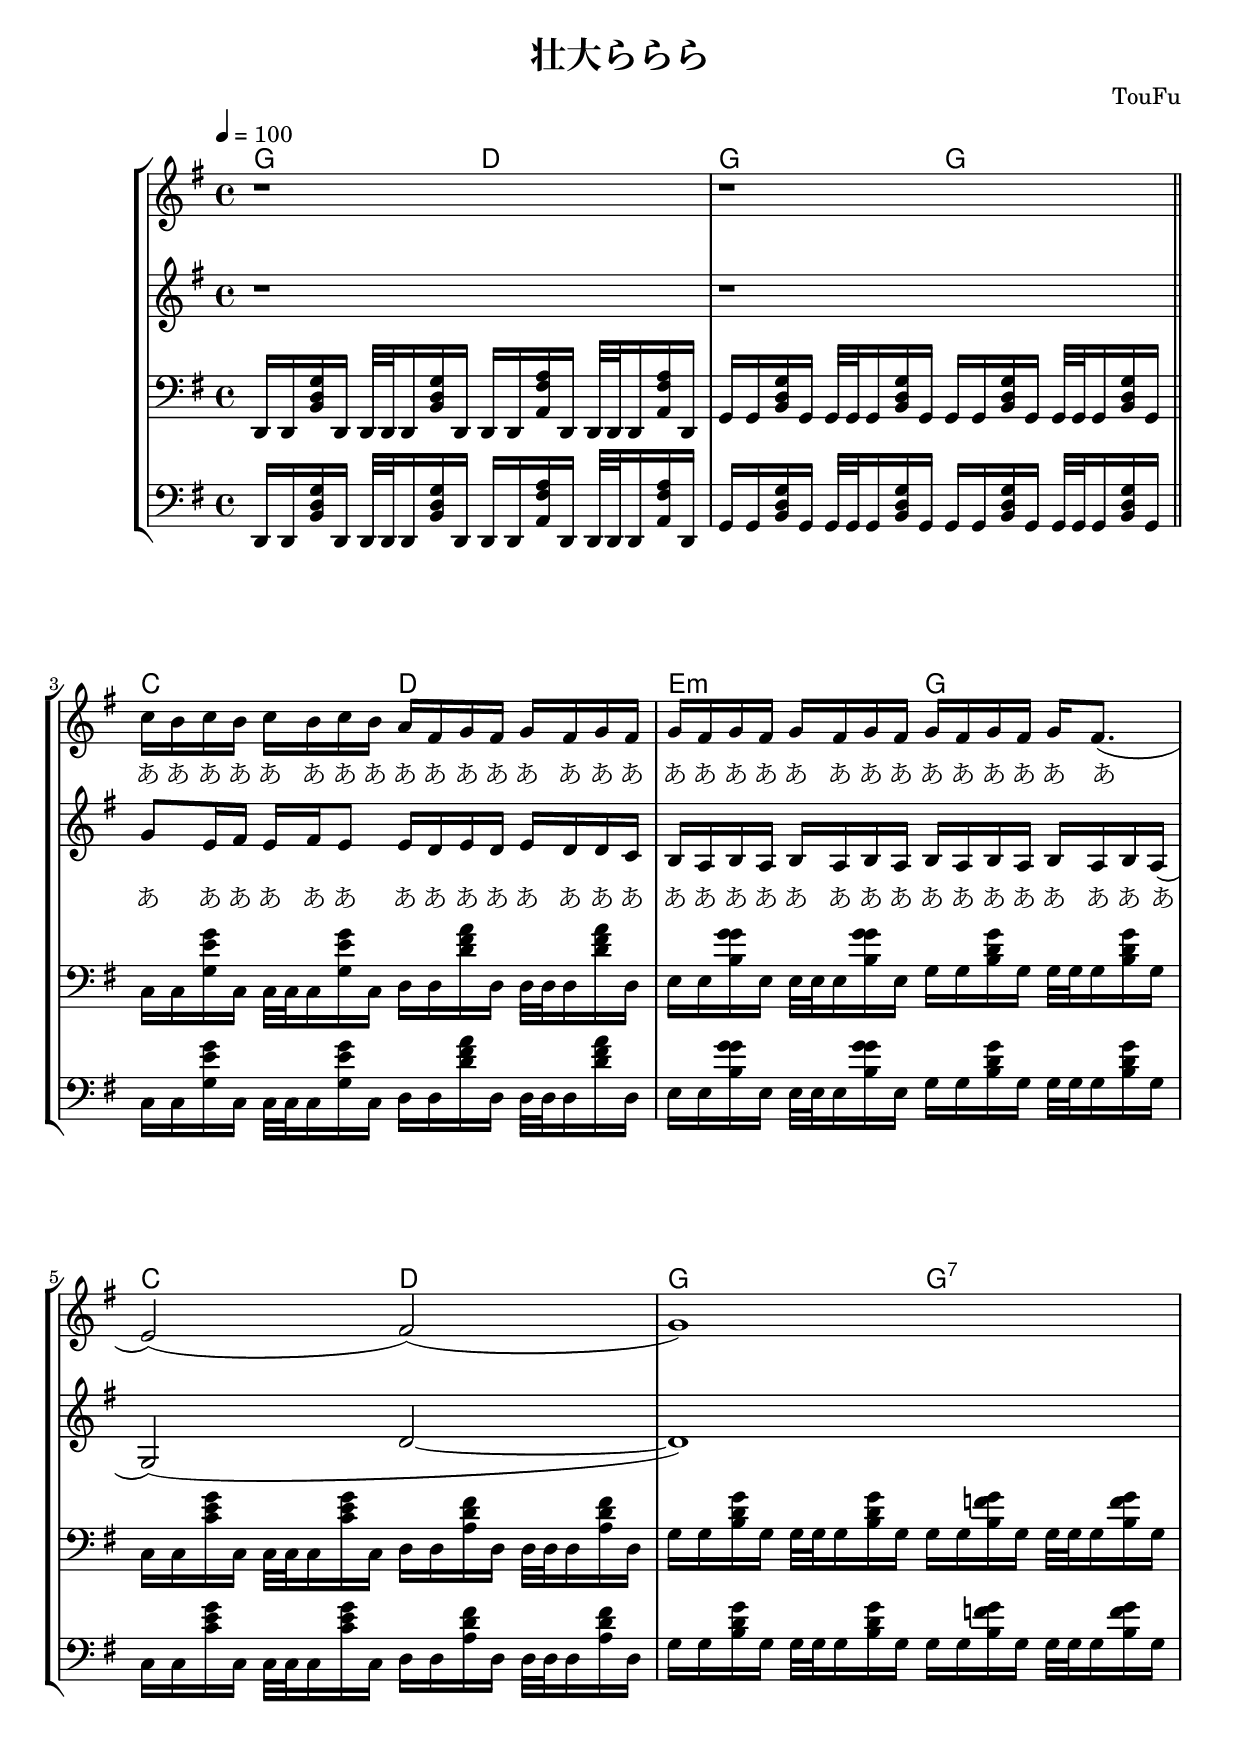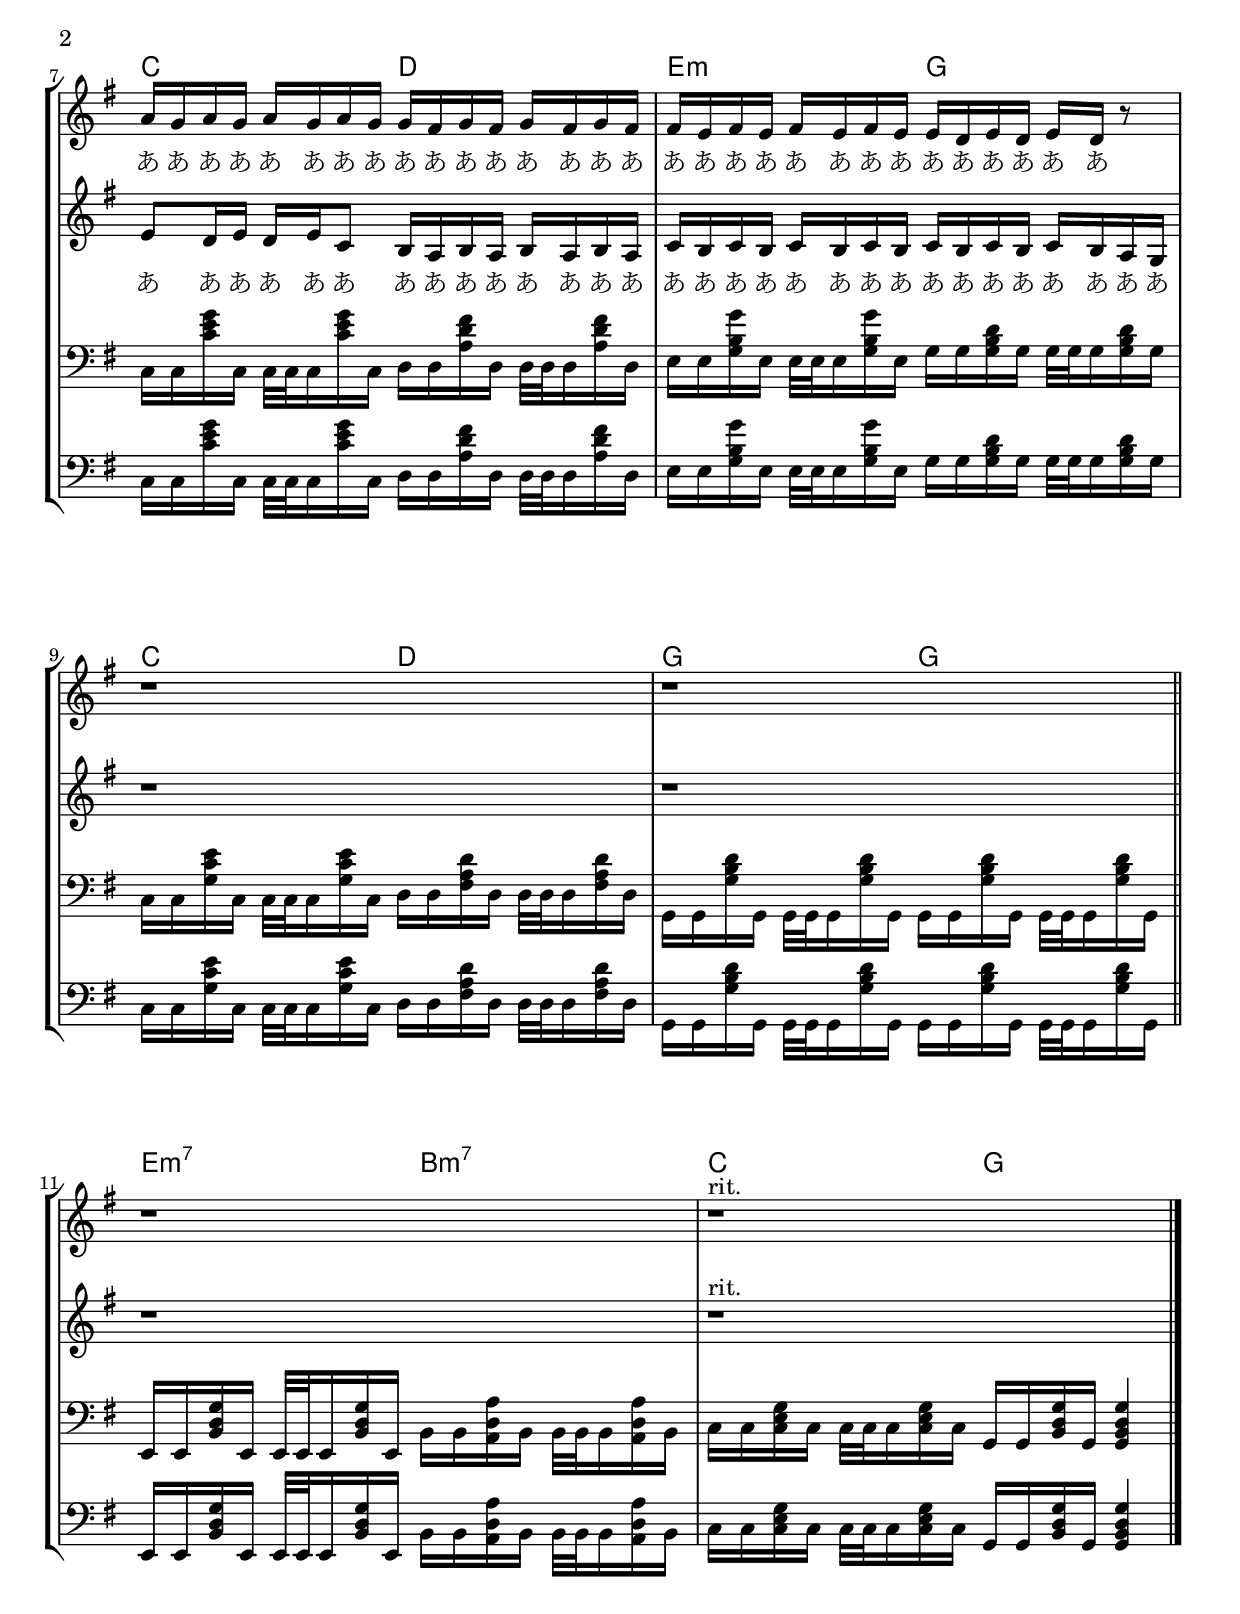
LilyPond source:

\version "2.12.1"

\header {
	title = \markup {壮大ららら}
	composer = \markup \center-column {TouFu}
}

harmony = \chordmode {
	g2 d g g 

	c d e:m g c d g g:7 c d e:m g c d g g 

	e:min7 b:min7 c g 
}

melody = {
	\key g \major
	\tempo 4 = 100
	r1 | r1   
	\set Staff.midiInstrument = #"Trombone"
	c''16  b'16  c''16  b'16  c''16  b'16  c''16  b'16  a'16  fis'16  g'16  fis'16  g'16  fis'16  g'16  fis'16 
	g'16  fis'16  g'16  fis'16  g'16  fis'16  g'16  fis'16  g'16  fis'16  g'16  fis'16  g'16  fis'8. 
	(e'2)  (fis'2) 
	(g'1) 
	a'16  g'16  a'16  g'16  a'16  g'16  a'16  g'16  g'16  fis'16  g'16  fis'16  g'16  fis'16  g'16  fis'16 
	fis'16  e'16  fis'16  e'16  fis'16  e'16  fis'16  e'16  e'16  d'16  e'16  d'16  e'16  d'16  	r8 r1 r1 	r1 | r1^"rit." \bar "|."
}

words = \lyricmode {
	
	あ  あ  あ  あ  あ  あ  あ  あ  あ  あ  あ  あ  あ  あ  あ  あ  あ  あ  あ  あ  あ  あ  あ  あ  あ  あ  あ  あ  あ  あ  あ  あ  あ  あ  あ  あ  あ  あ  あ  あ  あ  あ  あ  あ  あ  あ  あ  あ  あ  あ  あ  あ  あ  あ  あ  あ  あ  あ  あ  あ  
	
}

secondmelody = {
	\key g \major
	\tempo 4 = 100
	r1 | r1   
	\set Staff.midiInstrument = #"Trombone"
	g'8  e'16  fis'16  e'16  fis'16  e'8  e'16  d'16  e'16  d'16  e'16  d'16  d'16  c'16 
	b16  a16  b16  a16  b16  a16  b16  a16  b16  a16  b16  a16  b16  a16  b16  a16 
	(g2)  (d'2~ 
	d'1) 
	 e'8  d'16  e'16  d'16  e'16  c'8  b16  a16  b16  a16  b16  a16  b16  a16 
	c'16  b16  c'16  b16  c'16  b16  c'16  b16  c'16  b16  c'16  b16  c'16  b16  a16  g16
	r1 r1 	r1 | r1^"rit." \bar "|."
}

secondwords = \lyricmode {
	
	あ  あ  あ  あ  あ  あ  あ  あ  あ  あ  あ  あ  あ  あ  あ  あ  あ  あ  あ  あ  あ  あ  あ  あ  あ  あ  あ  あ  あ  あ  あ  あ  あ  あ  あ  あ  あ  あ  あ  あ  あ  あ  あ  あ  あ  あ  あ  あ  あ  あ  あ  あ  あ  あ  あ  あ  あ  あ  あ  あ  
	
}

tempochange = {
	\tempo 4 = 100
	r1 | r1 \bar "||"
	\tempo 4 = 100
	r1 | r1 | r1 | r1 | r1 | r1 | r1 | r1 \bar "||"
	\tempo 4 = 100
	r1 | \tempo 4 = 75 r2 \tempo 4 = 66 r2 \bar "|."
}

mainacc = {
	\clef bass
	\set Staff.midiInstrument = #"French horn"
	\key g \major
	\tempo 4 = 100
	d,16 d,16 <b, d g>16 d,16   d,32 d,32 d,16 <b, d g>16 d,16
	d,16 d,16 <a, fis a>16 d,16   d,32 d,32 d,16 <a, fis a>16 d,16
	g,16 g,16 <b, d g>16 g,16   g,32 g,32 g,16 <b, d g>16 g,16
	g,16 g,16 <b, d g>16 g,16   g,32 g,32 g,16 <b, d g>16 g,16
	\bar "||"

	\set Staff.midiInstrument = #"French horn"
	c16 c16 <g g' e'>16 c16   c32 c32 c16 <g g' e'>16 c16
	d16 d16 <d' fis' a'>16 d16   d32 d32 d16 <d' fis' a'>16 d16
	e16 e16 <b g' g'>16 e16   e32 e32 e16 <b g' g'>16 e16
	g16 g16 <b d' g'>16 g16   g32 g32 g16 <b d' g'>16 g16
	c16 c16 <c' e' g'>16 c16   c32 c32 c16 <c' e' g'>16 c16
	d16 d16 <a d' fis'>16 d16   d32 d32 d16 <a d' fis'>16 d16
	g16 g16 <b d' g'>16 g16   g32 g32 g16 <b d' g'>16 g16
	g16 g16 <b f' g'>16 g16   g32 g32 g16 <b f' g'>16 g16
	c16 c16 <c' e' g'>16 c16   c32 c32 c16 <c' e' g'>16 c16
	d16 d16 <a d' fis'>16 d16   d32 d32 d16 <a d' fis'>16 d16
	e16 e16 <g b g'>16 e16   e32 e32 e16 <g b g'>16 e16
	g16 g16 <g b d'>16 g16   g32 g32 g16 <g b d'>16 g16
	c16 c16 <g c' e'>16 c16   c32 c32 c16 <g c' e'>16 c16
	d16 d16 <fis a d'>16 d16   d32 d32 d16 <fis a d'>16 d16
	g,16 g,16 <g b d'>16 g,16   g,32 g,32 g,16 <g b d'>16 g,16
	g,16 g,16 <g b d'>16 g,16   g,32 g,32 g,16 <g b d'>16 g,16
	\bar "||"

	\set Staff.midiInstrument = #"French horn"
	e,16 e,16 <b, d g>16 e,16   e,32 e,32 e,16 <b, d g>16 e,16
	b,16 b,16 <a, d a>16 b,16   b,32 b,32 b,16 <a, d a>16 b,16
	c16 c16 <c e g>16 c16   c32 c32 c16 <c e g>16 c16
	g,16 g,16 <b, d g>16 g,16 <g, b, d g>4
	\bar "|."
}

subacc = {
	\clef bass
	\set Staff.midiInstrument = #"Tuba"
	\key g \major
	\tempo 4 = 100
	d,16 d,16 <b, d g>16 d,16   d,32 d,32 d,16 <b, d g>16 d,16
	d,16 d,16 <a, fis a>16 d,16   d,32 d,32 d,16 <a, fis a>16 d,16
	g,16 g,16 <b, d g>16 g,16   g,32 g,32 g,16 <b, d g>16 g,16
	g,16 g,16 <b, d g>16 g,16   g,32 g,32 g,16 <b, d g>16 g,16
	\bar "||"

	\set Staff.midiInstrument = #"Tuba"
	c16 c16 <g g' e'>16 c16   c32 c32 c16 <g g' e'>16 c16
	d16 d16 <d' fis' a'>16 d16   d32 d32 d16 <d' fis' a'>16 d16
	e16 e16 <b g' g'>16 e16   e32 e32 e16 <b g' g'>16 e16
	g16 g16 <b d' g'>16 g16   g32 g32 g16 <b d' g'>16 g16
	c16 c16 <c' e' g'>16 c16   c32 c32 c16 <c' e' g'>16 c16
	d16 d16 <a d' fis'>16 d16   d32 d32 d16 <a d' fis'>16 d16
	g16 g16 <b d' g'>16 g16   g32 g32 g16 <b d' g'>16 g16
	g16 g16 <b f' g'>16 g16   g32 g32 g16 <b f' g'>16 g16
	c16 c16 <c' e' g'>16 c16   c32 c32 c16 <c' e' g'>16 c16
	d16 d16 <a d' fis'>16 d16   d32 d32 d16 <a d' fis'>16 d16
	e16 e16 <g b g'>16 e16   e32 e32 e16 <g b g'>16 e16
	g16 g16 <g b d'>16 g16   g32 g32 g16 <g b d'>16 g16
	c16 c16 <g c' e'>16 c16   c32 c32 c16 <g c' e'>16 c16
	d16 d16 <fis a d'>16 d16   d32 d32 d16 <fis a d'>16 d16
	g,16 g,16 <g b d'>16 g,16   g,32 g,32 g,16 <g b d'>16 g,16
	g,16 g,16 <g b d'>16 g,16   g,32 g,32 g,16 <g b d'>16 g,16
	\bar "||"

	\set Staff.midiInstrument = #"Tuba"
	e,16 e,16 <b, d g>16 e,16   e,32 e,32 e,16 <b, d g>16 e,16
	b,16 b,16 <a, d a>16 b,16   b,32 b,32 b,16 <a, d a>16 b,16
	c16 c16 <c e g>16 c16   c32 c32 c16 <c e g>16 c16
	g,16 g,16 <b, d g>16 g,16 <g, b, d g>4
	\bar "|."
}

percA = {
	\drummode {
	r1 |r1 \bar "||"
	r1 |r1 |r1 |r1 |r1 |r1 |r1 |r1 \bar "||"
	r1 |r1 \bar "|."
	}
}

percB = {
	\drummode {
	r1 |r1 \bar "||"
	r1 |r1 |r1 |r1 |r1 |r1 |r1 |r1 \bar "||"
	r1 |r1 \bar "|."
	}
}

percC = {
	\drummode {
	r1 |r1 \bar "||"
	r1 |r1 |r1 |r1 |r1 |r1 |r1 |r1 \bar "||"
	r1 |r1 \bar "|."
	}
}

percD = {
	\drummode {
	r1 |r1 \bar "||"
	r1 |r1 |r1 |r1 |r1 |r1 |r1 |r1 \bar "||"
	r1 |r1 \bar "|."
	}
}

percE = {
	\drummode {
	r1 |r1 \bar "||"
	r1 |r1 |r1 |r1 |r1 |r1 |r1 |r1 \bar "||"
	r1 |r1 \bar "|."
	}
}

\score {
	<<
		\new StaffGroup <<
			\new ChordNames {\harmony}
			\new Voice = "melody" {\melody}
			\new Lyrics \lyricsto "melody" \words
			\new Voice = "secondmelody" {\secondmelody}
			\new Lyrics \lyricsto "secondmelody" \secondwords
			\new Staff = "mainacc" {\mainacc}
			\new Staff = "subacc" {\subacc}
		>>
	>>
	\layout { }
}
